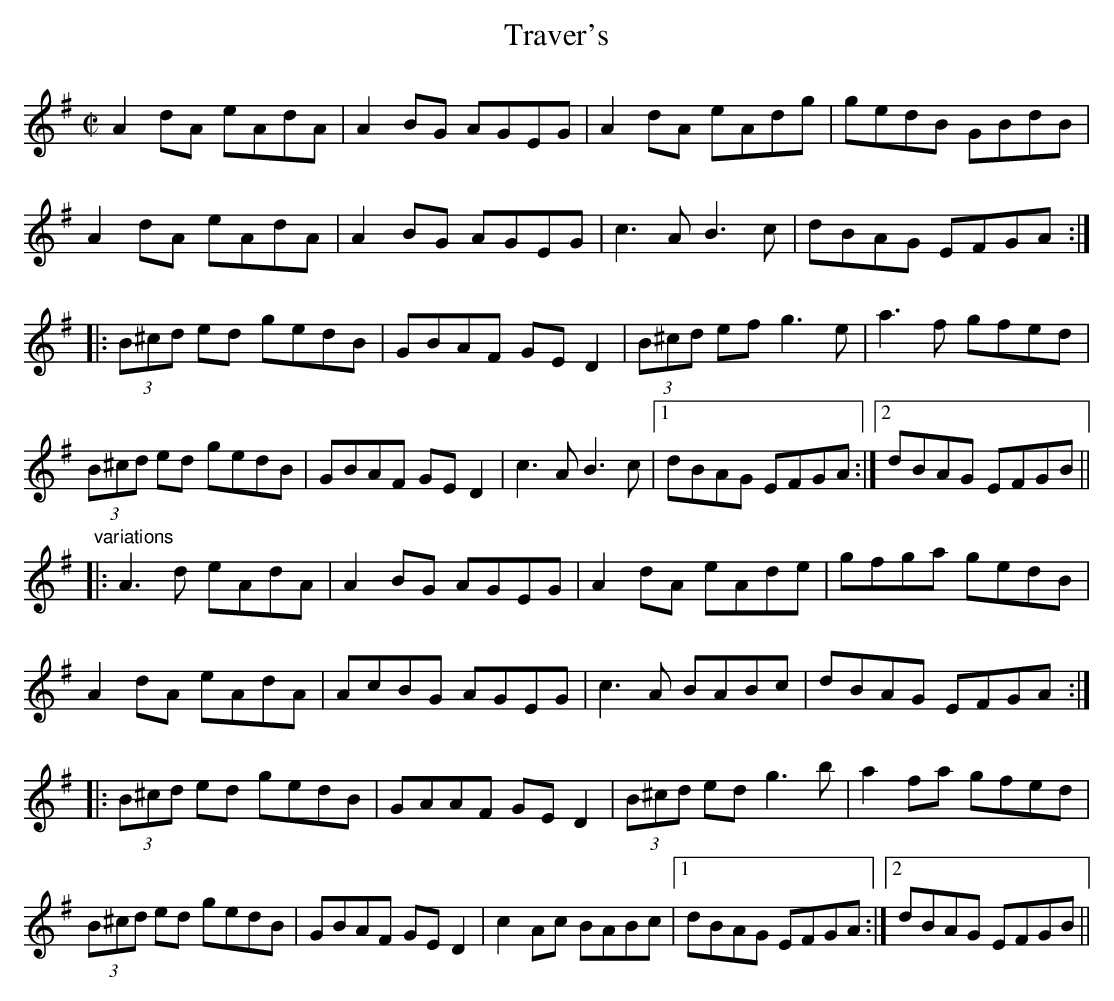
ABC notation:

X:1
T:Traver's
M:C|
K:Ador
A2dA eAdA|A2BG AGEG|A2dA eAdg|gedB GBdB|
A2dA eAdA|A2BG AGEG|c3A B3c|dBAG EFGA:|
|:(3B^cd ed gedB|GBAF GED2|(3B^cd ef g3e|a3f gfed|
(3B^cd ed gedB|GBAF GED2|c3A B3c|1 dBAG EFGA:|2 dBAG EFGB||
"variations"
|:A3d eAdA|A2BG AGEG|A2dA eAde|gfga gedB|
A2dA eAdA|AcBG AGEG|c3A BABc|dBAG EFGA:|
|:(3B^cd ed gedB|GAAF GED2|(3B^cd ed g3b|a2fa gfed|
(3B^cd ed gedB|GBAF GED2|c2Ac BABc|1 dBAG EFGA:|2 dBAG EFGB||
